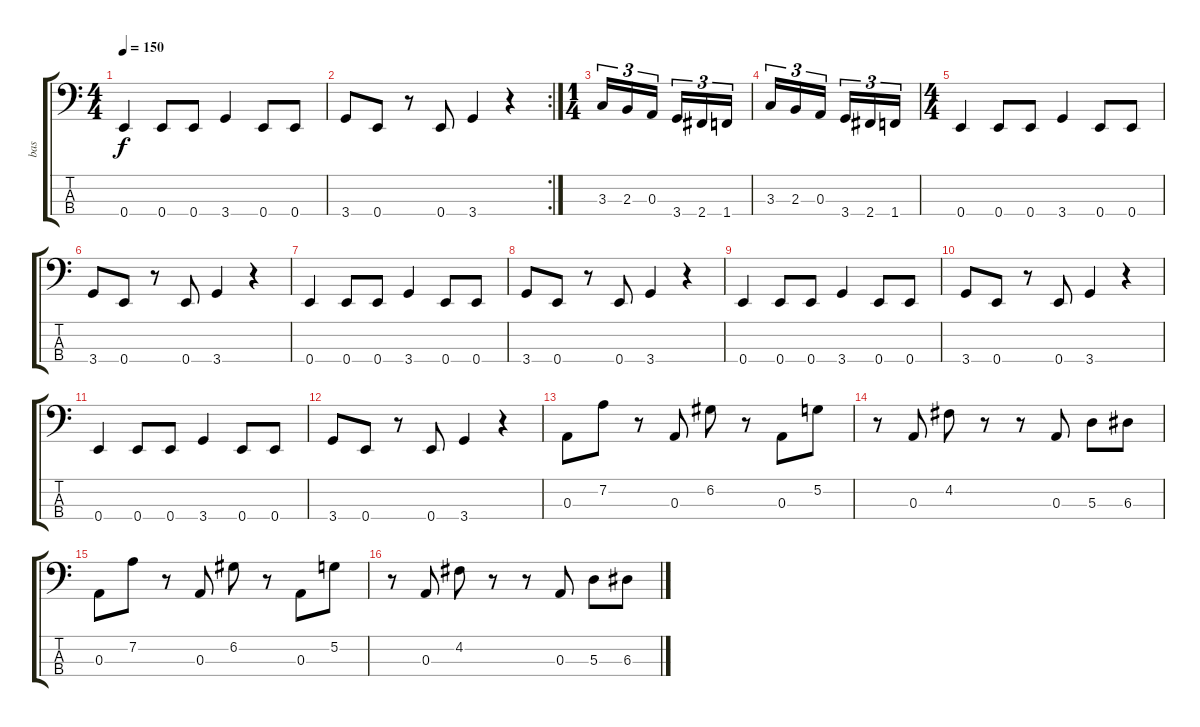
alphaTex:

\track ("bas" "bas") {instrument electricbassfinger}
\staff {score tabs}
\tuning (G2 D2 A1 E1) {hide}
\ts (4 4)
\tempo 150
\clef f4
\ks c
0.4.4{dy f} 0.4.8 0.4.8 3.4.4 0.4.8 0.4.8 |
\rc 2
3.4.8 0.4.8 r.8 0.4.8 3.4.4 r.4 |
\ts (1 4)
3.3.16{tu (3 2)} 2.3.16{tu (3 2)} 0.3.16{tu (3 2)} 3.4.16{tu (3 2)} 2.4.16{tu (3 2)} 1.4.16{tu (3 2)} |
3.3.16{tu (3 2)} 2.3.16{tu (3 2)} 0.3.16{tu (3 2)} 3.4.16{tu (3 2)} 2.4.16{tu (3 2)} 1.4.16{tu (3 2)} |
\ts (4 4)
0.4.4 0.4.8 0.4.8 3.4.4 0.4.8 0.4.8 |
3.4.8 0.4.8 r.8 0.4.8 3.4.4 r.4 |
0.4.4 0.4.8 0.4.8 3.4.4 0.4.8 0.4.8 |
3.4.8 0.4.8 r.8 0.4.8 3.4.4 r.4 |
0.4.4 0.4.8 0.4.8 3.4.4 0.4.8 0.4.8 |
3.4.8 0.4.8 r.8 0.4.8 3.4.4 r.4 |
0.4.4 0.4.8 0.4.8 3.4.4 0.4.8 0.4.8 |
3.4.8 0.4.8 r.8 0.4.8 3.4.4 r.4 |
0.3.8 7.2.8 r.8 0.3.8 6.2.8 r.8 0.3.8 5.2.8 |
r.8 0.3.8 4.2.8 r.8 r.8 0.3.8 5.3.8 6.3.8 |
0.3.8 7.2.8 r.8 0.3.8 6.2.8 r.8 0.3.8 5.2.8 |
r.8 0.3.8 4.2.8 r.8 r.8 0.3.8 5.3.8 6.3.8
